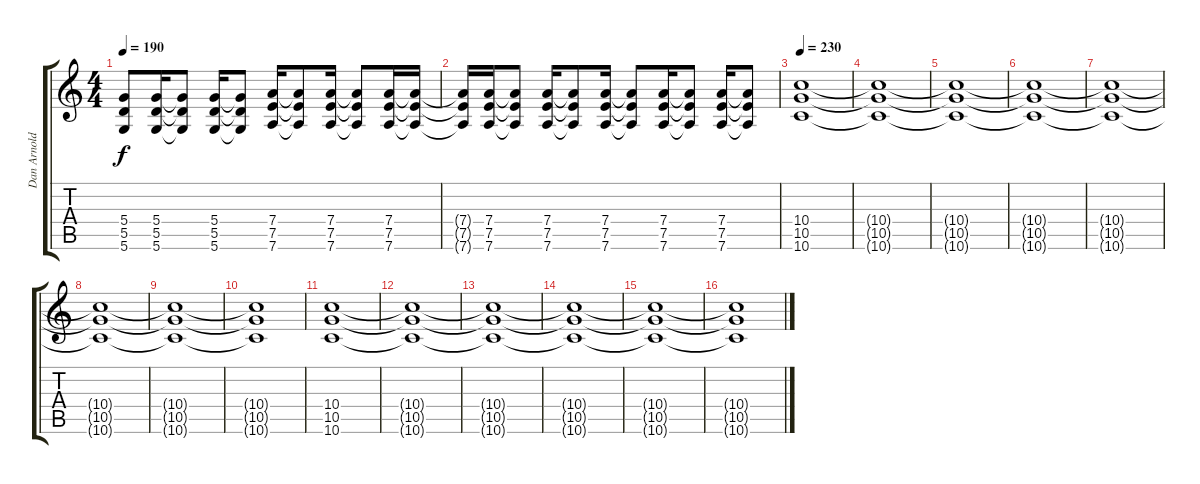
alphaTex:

\track ("Dan Arnold" "Dan Arnold") {instrument overdrivenguitar}
\staff {score tabs}
\tuning (E4 B3 G3 D3 A2 D2) {hide}
\ts (4 4)
\tempo 190
\clef g2
\ks c
(5.4{t} 5.5{t} 5.6{t}).8{dy f} (5.4 5.5 5.6).16 (5.4{t} 5.5{t} 5.6{t}).8 (5.4 5.5 5.6).16 (5.4{t} 5.5{t} 5.6{t}).8 (7.4 7.5 7.6).16 (7.4{t} 7.5{t} 7.6{t}).8 (7.4 7.5 7.6).16 (7.4{t} 7.5{t} 7.6{t}).8 (7.4 7.5 7.6).16 (7.4{t} 7.5{t} 7.6{t}).16 |
(7.4{t} 7.5{t} 7.6{t}).16 (7.4 7.5 7.6).16 (7.4{t} 7.5{t} 7.6{t}).8 (7.4 7.5 7.6).16 (7.4{t} 7.5{t} 7.6{t}).8 (7.4 7.5 7.6).16 (7.4{t} 7.5{t} 7.6{t}).8 (7.4 7.5 7.6).16 (7.4{t} 7.5{t} 7.6{t}).8 (7.4 7.5 7.6).16 (7.4{t} 7.5{t} 7.6{t}).8 |
\tempo 230
(10.4 10.5 10.6).1 |
(10.4{t} 10.5{t} 10.6{t}).1 |
(10.4{t} 10.5{t} 10.6{t}).1 |
(10.4{t} 10.5{t} 10.6{t}).1 |
(10.4{t} 10.5{t} 10.6{t}).1 |
(10.4{t} 10.5{t} 10.6{t}).1 |
(10.4{t} 10.5{t} 10.6{t}).1 |
(10.4{t} 10.5{t} 10.6{t}).1 |
(10.4 10.5 10.6).1 |
(10.4{t} 10.5{t} 10.6{t}).1 |
(10.4{t} 10.5{t} 10.6{t}).1 |
(10.4{t} 10.5{t} 10.6{t}).1 |
(10.4{t} 10.5{t} 10.6{t}).1 |
(10.4{t} 10.5{t} 10.6{t}).1
